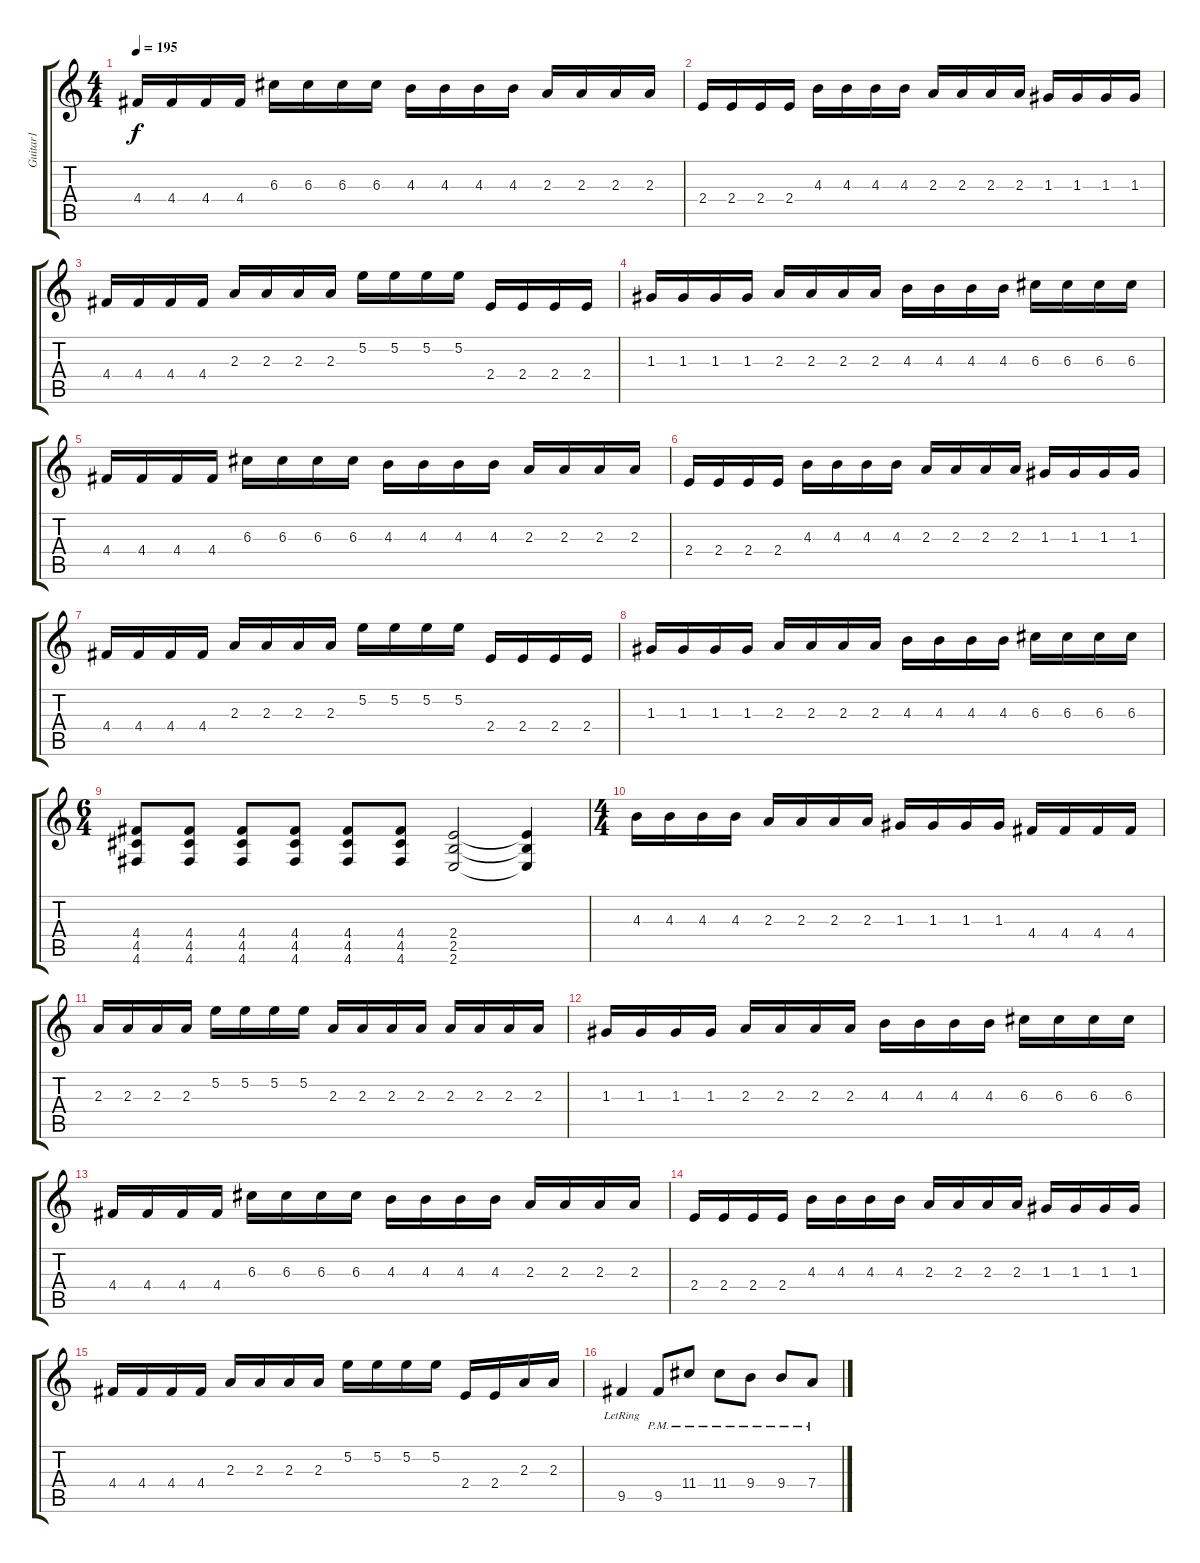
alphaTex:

\track ("Guitar1" "Guitar1") {instrument distortionguitar}
\staff {score tabs}
\tuning (E4 B3 G3 D3 A2 D2) {hide}
\ts (4 4)
\tempo 195
\clef g2
\ks c
4.4.16{dy f instrument distortionguitar} 4.4.16 4.4.16 4.4.16 6.3.16 6.3.16 6.3.16 6.3.16 4.3.16 4.3.16 4.3.16 4.3.16 2.3.16 2.3.16 2.3.16 2.3.16 |
2.4.16 2.4.16 2.4.16 2.4.16 4.3.16 4.3.16 4.3.16 4.3.16 2.3.16 2.3.16 2.3.16 2.3.16 1.3.16 1.3.16 1.3.16 1.3.16 |
4.4.16 4.4.16 4.4.16 4.4.16 2.3.16 2.3.16 2.3.16 2.3.16 5.2.16 5.2.16 5.2.16 5.2.16 2.4.16 2.4.16 2.4.16 2.4.16 |
1.3.16 1.3.16 1.3.16 1.3.16 2.3.16 2.3.16 2.3.16 2.3.16 4.3.16 4.3.16 4.3.16 4.3.16 6.3.16 6.3.16 6.3.16 6.3.16 |
4.4.16 4.4.16 4.4.16 4.4.16 6.3.16 6.3.16 6.3.16 6.3.16 4.3.16 4.3.16 4.3.16 4.3.16 2.3.16 2.3.16 2.3.16 2.3.16 |
2.4.16 2.4.16 2.4.16 2.4.16 4.3.16 4.3.16 4.3.16 4.3.16 2.3.16 2.3.16 2.3.16 2.3.16 1.3.16 1.3.16 1.3.16 1.3.16 |
4.4.16 4.4.16 4.4.16 4.4.16 2.3.16 2.3.16 2.3.16 2.3.16 5.2.16 5.2.16 5.2.16 5.2.16 2.4.16 2.4.16 2.4.16 2.4.16 |
1.3.16 1.3.16 1.3.16 1.3.16 2.3.16 2.3.16 2.3.16 2.3.16 4.3.16 4.3.16 4.3.16 4.3.16 6.3.16 6.3.16 6.3.16 6.3.16 |
\ts (6 4)
(4.4 4.5 4.6).8 (4.4 4.5 4.6).8 (4.4 4.5 4.6).8 (4.4 4.5 4.6).8 (4.4 4.5 4.6).8 (4.4 4.5 4.6).8 (2.4 2.5 2.6).2 (2.4{t} 2.5{t} 2.6{t}).4 |
\ts (4 4)
4.3.16 4.3.16 4.3.16 4.3.16 2.3.16 2.3.16 2.3.16 2.3.16 1.3.16 1.3.16 1.3.16 1.3.16 4.4.16 4.4.16 4.4.16 4.4.16 |
2.3.16 2.3.16 2.3.16 2.3.16 5.2.16 5.2.16 5.2.16 5.2.16 2.3.16 2.3.16 2.3.16 2.3.16 2.3.16 2.3.16 2.3.16 2.3.16 |
1.3.16 1.3.16 1.3.16 1.3.16 2.3.16 2.3.16 2.3.16 2.3.16 4.3.16 4.3.16 4.3.16 4.3.16 6.3.16 6.3.16 6.3.16 6.3.16 |
4.4.16 4.4.16 4.4.16 4.4.16 6.3.16 6.3.16 6.3.16 6.3.16 4.3.16 4.3.16 4.3.16 4.3.16 2.3.16 2.3.16 2.3.16 2.3.16 |
2.4.16 2.4.16 2.4.16 2.4.16 4.3.16 4.3.16 4.3.16 4.3.16 2.3.16 2.3.16 2.3.16 2.3.16 1.3.16 1.3.16 1.3.16 1.3.16 |
4.4.16 4.4.16 4.4.16 4.4.16 2.3.16 2.3.16 2.3.16 2.3.16 5.2.16 5.2.16 5.2.16 5.2.16 2.4.16 2.4.16 2.3.16 2.3.16 |
9.5{lr}.4 9.5{pm}.8 11.4{pm}.8 11.4{pm}.8 9.4{pm}.8 9.4{pm}.8 7.4{pm}.8
